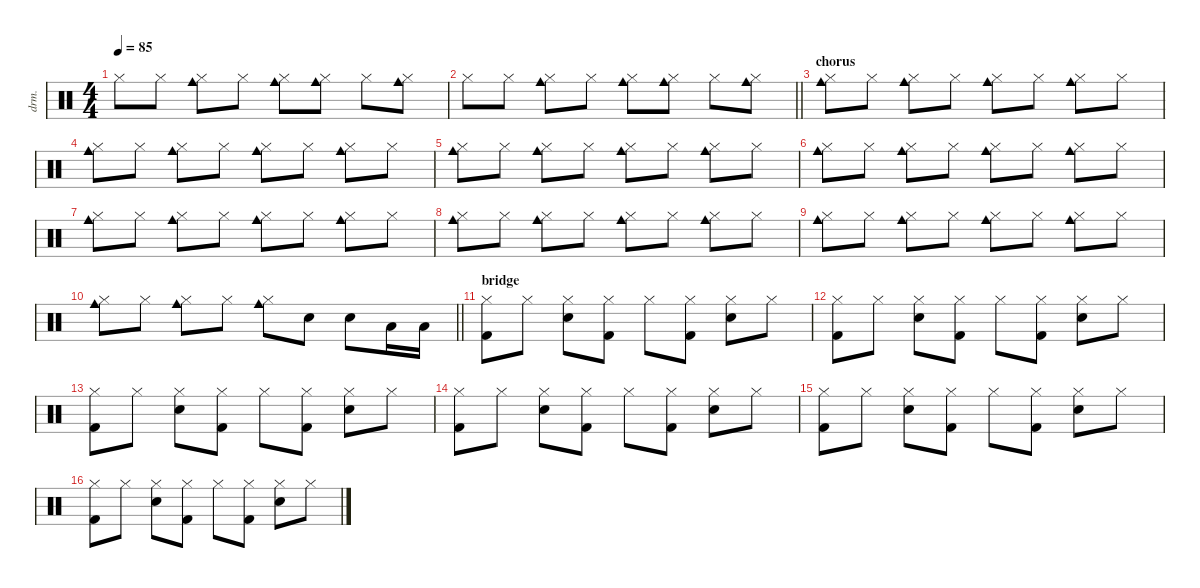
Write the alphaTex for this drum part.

\defaultSystemsLayout 4
\hideDynamics
\bracketExtendMode nobrackets
\otherSystemsTrackNameOrientation horizontal
\track ("Chad Smith" "drm.") {instrument percussion}
\staff {score}
\articulation defaults
\ts (4 4)
\tempo 85
\clef neutral
\ks c "Hi-Hat (closed)".8{dy f} "Hi-Hat (closed)".8
("Hi-Hat (closed)" "Cowbell medium (hit)").8 "Hi-Hat (closed)".8 ("Hi-Hat (closed)" "Cowbell medium (hit)").8 ("Hi-Hat (closed)" "Cowbell medium (hit)").8 "Hi-Hat (closed)".8 ("Hi-Hat (closed)" "Cowbell medium (hit)").8 |
\barLineRight lightlight "Hi-Hat (closed)".8 "Hi-Hat (closed)".8
("Hi-Hat (closed)" "Cowbell medium (hit)").8 "Hi-Hat (closed)".8 ("Hi-Hat (closed)" "Cowbell medium (hit)").8 ("Hi-Hat (closed)" "Cowbell medium (hit)").8 "Hi-Hat (closed)".8 ("Hi-Hat (closed)" "Cowbell medium (hit)").8 |
\section ("" "chorus")
("Hi-Hat (closed)" "Cowbell medium (hit)").8 "Hi-Hat (closed)".8 ("Hi-Hat (closed)" "Cowbell medium (hit)").8 "Hi-Hat (closed)".8 ("Hi-Hat (closed)" "Cowbell medium (hit)").8 "Hi-Hat (closed)".8 ("Hi-Hat (closed)" "Cowbell medium (hit)").8 "Hi-Hat (closed)".8 |
("Hi-Hat (closed)" "Cowbell medium (hit)").8 "Hi-Hat (closed)".8 ("Hi-Hat (closed)" "Cowbell medium (hit)").8 "Hi-Hat (closed)".8 ("Hi-Hat (closed)" "Cowbell medium (hit)").8 "Hi-Hat (closed)".8 ("Hi-Hat (closed)" "Cowbell medium (hit)").8 "Hi-Hat (closed)".8 |
("Hi-Hat (closed)" "Cowbell medium (hit)").8 "Hi-Hat (closed)".8 ("Hi-Hat (closed)" "Cowbell medium (hit)").8 "Hi-Hat (closed)".8 ("Hi-Hat (closed)" "Cowbell medium (hit)").8 "Hi-Hat (closed)".8 ("Hi-Hat (closed)" "Cowbell medium (hit)").8 "Hi-Hat (closed)".8 |
("Hi-Hat (closed)" "Cowbell medium (hit)").8 "Hi-Hat (closed)".8 ("Hi-Hat (closed)" "Cowbell medium (hit)").8 "Hi-Hat (closed)".8 ("Hi-Hat (closed)" "Cowbell medium (hit)").8 "Hi-Hat (closed)".8 ("Hi-Hat (closed)" "Cowbell medium (hit)").8 "Hi-Hat (closed)".8 |
("Hi-Hat (closed)" "Cowbell medium (hit)").8 "Hi-Hat (closed)".8 ("Hi-Hat (closed)" "Cowbell medium (hit)").8 "Hi-Hat (closed)".8 ("Hi-Hat (closed)" "Cowbell medium (hit)").8 "Hi-Hat (closed)".8 ("Hi-Hat (closed)" "Cowbell medium (hit)").8 "Hi-Hat (closed)".8 |
("Hi-Hat (closed)" "Cowbell medium (hit)").8 "Hi-Hat (closed)".8 ("Hi-Hat (closed)" "Cowbell medium (hit)").8 "Hi-Hat (closed)".8 ("Hi-Hat (closed)" "Cowbell medium (hit)").8 "Hi-Hat (closed)".8 ("Hi-Hat (closed)" "Cowbell medium (hit)").8 "Hi-Hat (closed)".8 |
("Hi-Hat (closed)" "Cowbell medium (hit)").8 "Hi-Hat (closed)".8 ("Hi-Hat (closed)" "Cowbell medium (hit)").8 "Hi-Hat (closed)".8 ("Hi-Hat (closed)" "Cowbell medium (hit)").8 "Hi-Hat (closed)".8 ("Hi-Hat (closed)" "Cowbell medium (hit)").8 "Hi-Hat (closed)".8 |
\barLineRight lightlight
("Hi-Hat (closed)" "Cowbell medium (hit)").8 "Hi-Hat (closed)".8 ("Hi-Hat (closed)" "Cowbell medium (hit)").8 "Hi-Hat (closed)".8 ("Hi-Hat (closed)" "Cowbell medium (hit)").8 "Snare (hit) 2".8 "Snare (hit) 2".8 "Low Tom (hit)".16 "Low Tom (hit)".16 |
\section ("" "bridge")
("Hi-Hat (closed)" "Kick (hit) 2").8 "Hi-Hat (closed)".8 ("Hi-Hat (closed)" "Snare (hit) 2").8 ("Hi-Hat (closed)" "Kick (hit) 2").8 "Hi-Hat (closed)".8 ("Hi-Hat (closed)" "Kick (hit) 2").8 ("Hi-Hat (closed)" "Snare (hit) 2").8 "Hi-Hat (closed)".8 |
("Hi-Hat (closed)" "Kick (hit) 2").8 "Hi-Hat (closed)".8 ("Hi-Hat (closed)" "Snare (hit) 2").8 ("Hi-Hat (closed)" "Kick (hit) 2").8 "Hi-Hat (closed)".8 ("Hi-Hat (closed)" "Kick (hit) 2").8 ("Hi-Hat (closed)" "Snare (hit) 2").8 "Hi-Hat (closed)".8 |
("Hi-Hat (closed)" "Kick (hit) 2").8 "Hi-Hat (closed)".8 ("Hi-Hat (closed)" "Snare (hit) 2").8 ("Hi-Hat (closed)" "Kick (hit) 2").8 "Hi-Hat (closed)".8 ("Hi-Hat (closed)" "Kick (hit) 2").8 ("Hi-Hat (closed)" "Snare (hit) 2").8 "Hi-Hat (closed)".8 |
("Hi-Hat (closed)" "Kick (hit) 2").8 "Hi-Hat (closed)".8 ("Hi-Hat (closed)" "Snare (hit) 2").8 ("Hi-Hat (closed)" "Kick (hit) 2").8 "Hi-Hat (closed)".8 ("Hi-Hat (closed)" "Kick (hit) 2").8 ("Hi-Hat (closed)" "Snare (hit) 2").8 "Hi-Hat (closed)".8 |
("Hi-Hat (closed)" "Kick (hit) 2").8 "Hi-Hat (closed)".8 ("Hi-Hat (closed)" "Snare (hit) 2").8 ("Hi-Hat (closed)" "Kick (hit) 2").8 "Hi-Hat (closed)".8 ("Hi-Hat (closed)" "Kick (hit) 2").8 ("Hi-Hat (closed)" "Snare (hit) 2").8 "Hi-Hat (closed)".8 |
("Hi-Hat (closed)" "Kick (hit) 2").8 "Hi-Hat (closed)".8 ("Hi-Hat (closed)" "Snare (hit) 2").8 ("Hi-Hat (closed)" "Kick (hit) 2").8 "Hi-Hat (closed)".8 ("Hi-Hat (closed)" "Kick (hit) 2").8 ("Hi-Hat (closed)" "Snare (hit) 2").8 "Hi-Hat (closed)".8
